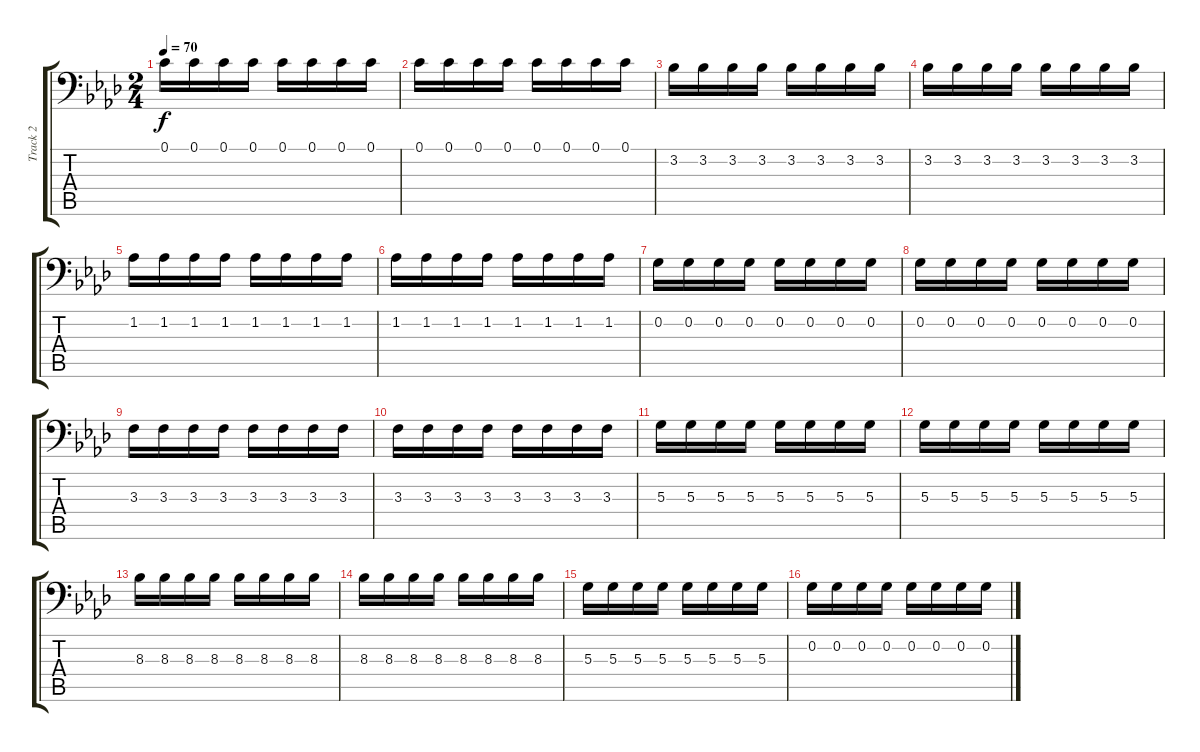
\track ("Track 2" "Track 2") {instrument acousticbass}
\staff {score tabs}
\tuning (C3 G2 D2 A1 E1 B0) {hide}
\ts (2 4)
\tempo 70
\clef f4
\ks fminor
0.1.16{dy f} 0.1.16 0.1.16 0.1.16 0.1.16 0.1.16 0.1.16 0.1.16 |
0.1.16 0.1.16 0.1.16 0.1.16 0.1.16 0.1.16 0.1.16 0.1.16 |
3.2.16 3.2.16 3.2.16 3.2.16 3.2.16 3.2.16 3.2.16 3.2.16 |
3.2.16 3.2.16 3.2.16 3.2.16 3.2.16 3.2.16 3.2.16 3.2.16 |
1.2.16 1.2.16 1.2.16 1.2.16 1.2.16 1.2.16 1.2.16 1.2.16 |
1.2.16 1.2.16 1.2.16 1.2.16 1.2.16 1.2.16 1.2.16 1.2.16 |
0.2.16 0.2.16 0.2.16 0.2.16 0.2.16 0.2.16 0.2.16 0.2.16 |
0.2.16 0.2.16 0.2.16 0.2.16 0.2.16 0.2.16 0.2.16 0.2.16 |
3.3.16 3.3.16 3.3.16 3.3.16 3.3.16 3.3.16 3.3.16 3.3.16 |
3.3.16 3.3.16 3.3.16 3.3.16 3.3.16 3.3.16 3.3.16 3.3.16 |
5.3.16 5.3.16 5.3.16 5.3.16 5.3.16 5.3.16 5.3.16 5.3.16 |
5.3.16 5.3.16 5.3.16 5.3.16 5.3.16 5.3.16 5.3.16 5.3.16 |
8.3.16 8.3.16 8.3.16 8.3.16 8.3.16 8.3.16 8.3.16 8.3.16 |
8.3.16 8.3.16 8.3.16 8.3.16 8.3.16 8.3.16 8.3.16 8.3.16 |
5.3.16 5.3.16 5.3.16 5.3.16 5.3.16 5.3.16 5.3.16 5.3.16 |
0.2.16 0.2.16 0.2.16 0.2.16 0.2.16 0.2.16 0.2.16 0.2.16
